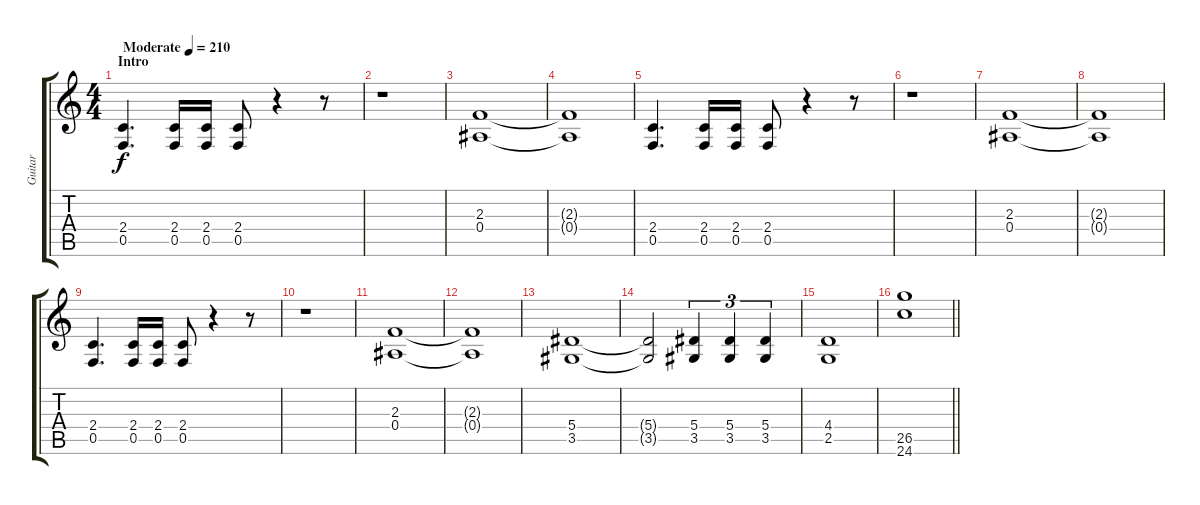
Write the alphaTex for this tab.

\track ("Guitar" "Guitar") {instrument distortionguitar}
\staff {score tabs}
\tuning (C4 G3 Eb3 Bb2 F2 C2) {hide}
\ts (4 4)
\section ("" "Intro")
\tempo (210 "Moderate")
\clef g2
\ks c
(2.4 0.5).4{d dy f instrument distortionguitar} (2.4 0.5).16 (2.4 0.5).16 (2.4 0.5).8 r.4 r.8 |
r.1 |
(2.3 0.4).1 |
(2.3{t} 0.4{t}).1 |
(2.4 0.5).4{d} (2.4 0.5).16 (2.4 0.5).16 (2.4 0.5).8 r.4 r.8 |
r.1 |
(2.3 0.4).1 |
(2.3{t} 0.4{t}).1 |
(2.4 0.5).4{d} (2.4 0.5).16 (2.4 0.5).16 (2.4 0.5).8 r.4 r.8 |
r.1 |
(2.3 0.4).1 |
(2.3{t} 0.4{t}).1 |
(5.4 3.5).1 |
(5.4{t} 3.5{t}).2 (5.4 3.5).4{tu (3 2)} (5.4 3.5).4{tu (3 2)} (5.4 3.5).4{tu (3 2)} |
(4.4 2.5).1 |
\barLineRight lightlight
(26.5{ss} 24.6{ss}).1
